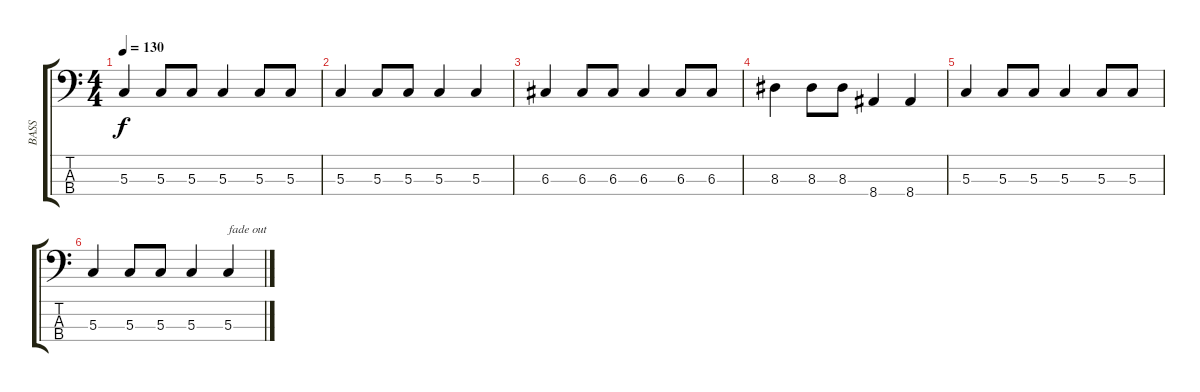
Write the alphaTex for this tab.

\track ("BASS" "BASS") {instrument electricbassfinger}
\staff {score tabs}
\tuning (F2 C2 G1 D1) {hide}
\ts (4 4)
\tempo 130
\clef f4
\ks c
5.3.4{dy f} 5.3.8 5.3.8 5.3.4 5.3.8 5.3.8 |
5.3.4{volume 2} 5.3.8 5.3.8 5.3.4 5.3.4 |
6.3.4 6.3.8 6.3.8 6.3.4 6.3.8 6.3.8 |
8.3.4 8.3.8 8.3.8 8.4.4{volume 0} 8.4.4 |
5.3.4 5.3.8 5.3.8 5.3.4 5.3.8 5.3.8 |
5.3.4 5.3.8 5.3.8 5.3.4 5.3.4{txt "fade out"}
